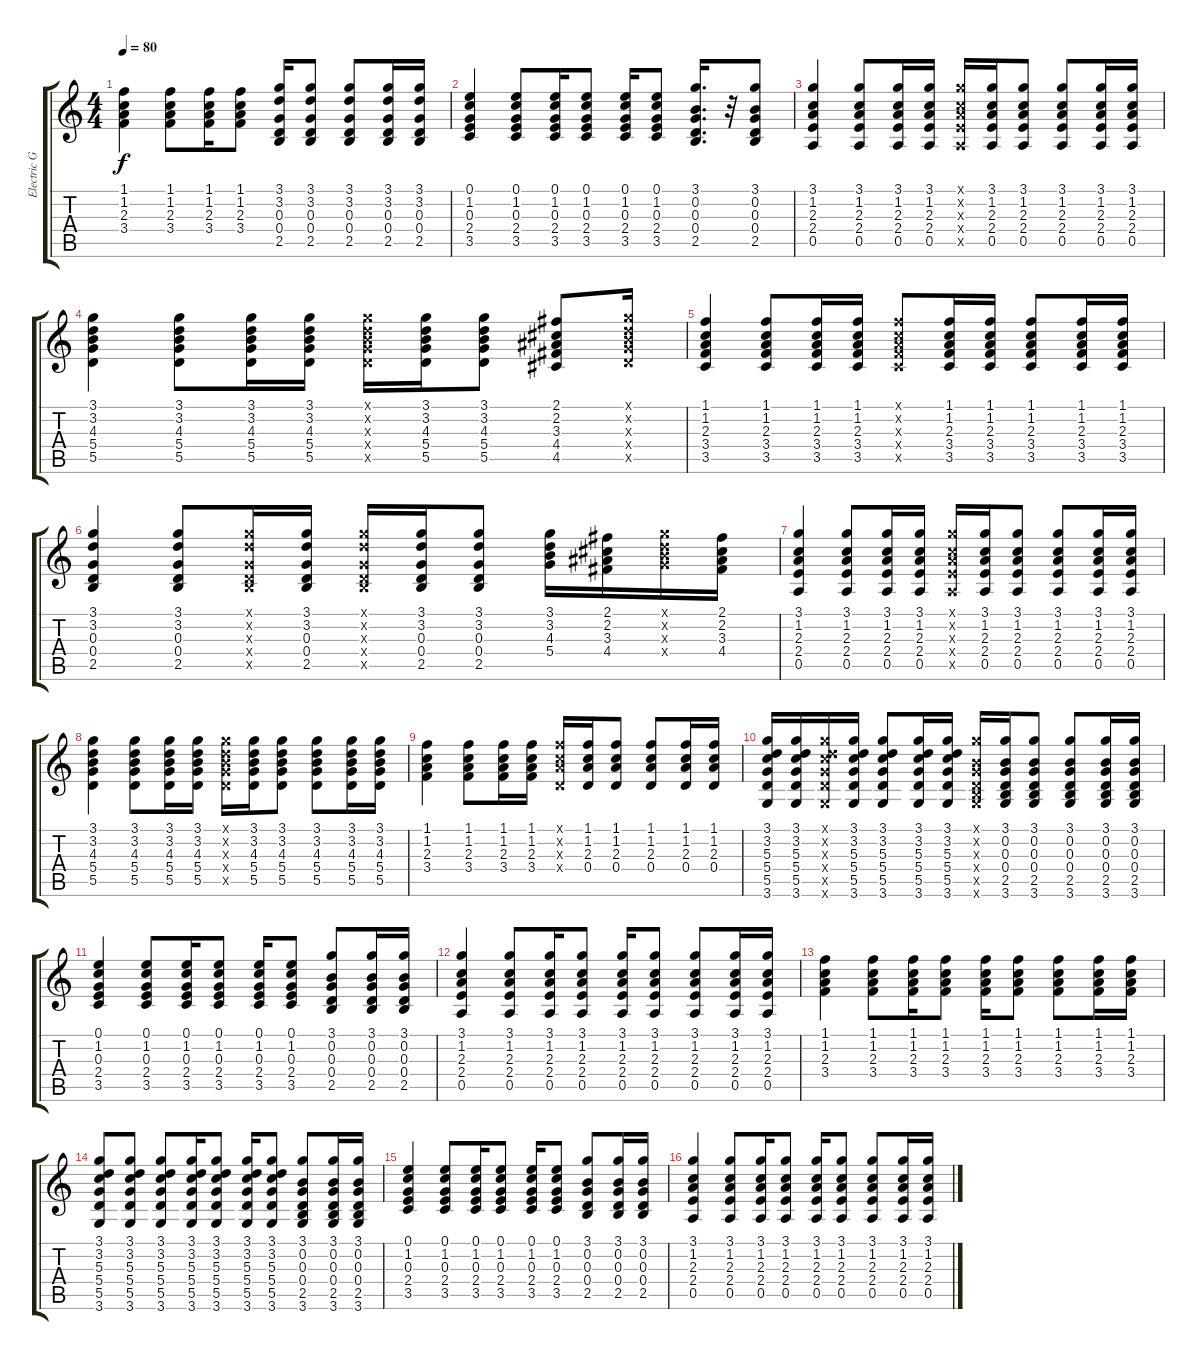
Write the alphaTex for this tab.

\track ("Electric Guitar (Drive)" "Electric G") {instrument overdrivenguitar}
\staff {score tabs}
\tuning (E4 B3 G3 D3 A2 E2) {hide}
\ts (4 4)
\tempo 80
\clef g2
\ks c
(1.1 1.2 2.3 3.4).4{dy f} (1.1 1.2 2.3 3.4).8 (1.1 1.2 2.3 3.4).16 (1.1 1.2 2.3 3.4).8 (3.1 3.2 0.3 0.4 2.5).16 (3.1 3.2 0.3 0.4 2.5).8 (3.1 3.2 0.3 0.4 2.5).8 (3.1 3.2 0.3 0.4 2.5).16 (3.1 3.2 0.3 0.4 2.5).16 |
(0.1 1.2 0.3 2.4 3.5).4 (0.1 1.2 0.3 2.4 3.5).8 (0.1 1.2 0.3 2.4 3.5).16 (0.1 1.2 0.3 2.4 3.5).8 (0.1 1.2 0.3 2.4 3.5).16 (0.1 1.2 0.3 2.4 3.5).8 (3.1 0.2 0.3 0.4 2.5).16{d} r.32 (3.1 0.2 0.3 0.4 2.5).8 |
(3.1 1.2 2.3 2.4 0.5).4 (3.1 1.2 2.3 2.4 0.5).8 (3.1 1.2 2.3 2.4 0.5).16 (3.1 1.2 2.3 2.4 0.5).16 (3.1{x} 1.2{x} 2.3{x} 2.4{x} 0.5{x}).16 (3.1 1.2 2.3 2.4 0.5).16 (3.1 1.2 2.3 2.4 0.5).8 (3.1 1.2 2.3 2.4 0.5).8 (3.1 1.2 2.3 2.4 0.5).16 (3.1 1.2 2.3 2.4 0.5).16 |
(3.1 3.2 4.3 5.4 5.5).4 (3.1 3.2 4.3 5.4 5.5).8 (3.1 3.2 4.3 5.4 5.5).16 (3.1 3.2 4.3 5.4 5.5).16 (3.1{x} 3.2{x} 4.3{x} 5.4{x} 5.5{x}).16 (3.1 3.2 4.3 5.4 5.5).16 (3.1 3.2 4.3 5.4 5.5).8 (2.1 2.2 3.3 4.4 4.5).8 (3.1{x} 3.2{x} 4.3{x} 5.4{x} 5.5{x}).16 |
(1.1 1.2 2.3 3.4 3.5).4 (1.1 1.2 2.3 3.4 3.5).8 (1.1 1.2 2.3 3.4 3.5).16 (1.1 1.2 2.3 3.4 3.5).16 (1.1{x} 1.2{x} 2.3{x} 3.4{x} 3.5{x}).8 (1.1 1.2 2.3 3.4 3.5).16 (1.1 1.2 2.3 3.4 3.5).16 (1.1 1.2 2.3 3.4 3.5).8 (1.1 1.2 2.3 3.4 3.5).16 (1.1 1.2 2.3 3.4 3.5).16 |
(3.1 3.2 0.3 0.4 2.5).4 (3.1 3.2 0.3 0.4 2.5).8 (3.1{x} 3.2{x} 0.3{x} 0.4{x} 2.5{x}).16 (3.1 3.2 0.3 0.4 2.5).16 (3.1{x} 3.2{x} 0.3{x} 0.4{x} 2.5{x}).16 (3.1 3.2 0.3 0.4 2.5).16 (3.1 3.2 0.3 0.4 2.5).8 (3.1 3.2 4.3 5.4).16 (2.1 2.2 3.3 4.4).16 (3.1{x} 3.2{x} 4.3{x} 5.4{x}).16 (2.1 2.2 3.3 4.4).16 |
(3.1 1.2 2.3 2.4 0.5).4 (3.1 1.2 2.3 2.4 0.5).8 (3.1 1.2 2.3 2.4 0.5).16 (3.1 1.2 2.3 2.4 0.5).16 (3.1{x} 1.2{x} 2.3{x} 2.4{x} 0.5{x}).16 (3.1 1.2 2.3 2.4 0.5).16 (3.1 1.2 2.3 2.4 0.5).8 (3.1 1.2 2.3 2.4 0.5).8 (3.1 1.2 2.3 2.4 0.5).16 (3.1 1.2 2.3 2.4 0.5).16 |
(3.1 3.2 4.3 5.4 5.5).4 (3.1 3.2 4.3 5.4 5.5).8 (3.1 3.2 4.3 5.4 5.5).16 (3.1 3.2 4.3 5.4 5.5).16 (3.1{x} 3.2{x} 4.3{x} 5.4{x} 5.5{x}).16 (3.1 3.2 4.3 5.4 5.5).16 (3.1 3.2 4.3 5.4 5.5).8 (3.1 3.2 4.3 5.4 5.5).8 (3.1 3.2 4.3 5.4 5.5).16 (3.1 3.2 4.3 5.4 5.5).16 |
(1.1 1.2 2.3 3.4).4 (1.1 1.2 2.3 3.4).8 (1.1 1.2 2.3 3.4).16 (1.1 1.2 2.3 3.4).16 (1.1{x} 1.2{x} 2.3{x} 0.4{x}).16 (1.1 1.2 2.3 0.4).16 (1.1 1.2 2.3 0.4).8 (1.1 1.2 2.3 0.4).8 (1.1 1.2 2.3 0.4).16 (1.1 1.2 2.3 0.4).16 |
(3.1 3.2 5.3 5.4 5.5 3.6).16 (3.1 3.2 5.3 5.4 5.5 3.6).16 (3.1{x} 3.2{x} 5.3{x} 5.4{x} 5.5{x} 3.6{x}).16 (3.1 3.2 5.3 5.4 5.5 3.6).16 (3.1 3.2 5.3 5.4 5.5 3.6).8 (3.1 3.2 5.3 5.4 5.5 3.6).16 (3.1 3.2 5.3 5.4 5.5 3.6).16 (3.1{x} 0.2{x} 0.3{x} 0.4{x} 2.5{x} 3.6{x}).16 (3.1 0.2 0.3 0.4 2.5 3.6).16 (3.1 0.2 0.3 0.4 2.5 3.6).8 (3.1 0.2 0.3 0.4 2.5 3.6).8 (3.1 0.2 0.3 0.4 2.5 3.6).16 (3.1 0.2 0.3 0.4 2.5 3.6).16 |
(0.1 1.2 0.3 2.4 3.5).4 (0.1 1.2 0.3 2.4 3.5).8 (0.1 1.2 0.3 2.4 3.5).16 (0.1 1.2 0.3 2.4 3.5).8 (0.1 1.2 0.3 2.4 3.5).16 (0.1 1.2 0.3 2.4 3.5).8 (3.1 0.2 0.3 0.4 2.5).8 (3.1 0.2 0.3 0.4 2.5).16 (3.1 0.2 0.3 0.4 2.5).16 |
(3.1 1.2 2.3 2.4 0.5).4 (3.1 1.2 2.3 2.4 0.5).8 (3.1 1.2 2.3 2.4 0.5).16 (3.1 1.2 2.3 2.4 0.5).8 (3.1 1.2 2.3 2.4 0.5).16 (3.1 1.2 2.3 2.4 0.5).8 (3.1 1.2 2.3 2.4 0.5).8 (3.1 1.2 2.3 2.4 0.5).16 (3.1 1.2 2.3 2.4 0.5).16 |
(1.1 1.2 2.3 3.4).4 (1.1 1.2 2.3 3.4).8 (1.1 1.2 2.3 3.4).16 (1.1 1.2 2.3 3.4).8 (1.1 1.2 2.3 3.4).16 (1.1 1.2 2.3 3.4).8 (1.1 1.2 2.3 3.4).8 (1.1 1.2 2.3 3.4).16 (1.1 1.2 2.3 3.4).16 |
(3.1 3.2 5.3 5.4 5.5 3.6).8 (3.1 3.2 5.3 5.4 5.5 3.6).8 (3.1 3.2 5.3 5.4 5.5 3.6).8 (3.1 3.2 5.3 5.4 5.5 3.6).16 (3.1 3.2 5.3 5.4 5.5 3.6).8 (3.1 3.2 5.3 5.4 5.5 3.6).16 (3.1 3.2 5.3 5.4 5.5 3.6).8 (3.1 0.2 0.3 0.4 2.5 3.6).8 (3.1 0.2 0.3 0.4 2.5 3.6).16 (3.1 0.2 0.3 0.4 2.5 3.6).16 |
(0.1 1.2 0.3 2.4 3.5).4 (0.1 1.2 0.3 2.4 3.5).8 (0.1 1.2 0.3 2.4 3.5).16 (0.1 1.2 0.3 2.4 3.5).8 (0.1 1.2 0.3 2.4 3.5).16 (0.1 1.2 0.3 2.4 3.5).8 (3.1 0.2 0.3 0.4 2.5).8 (3.1 0.2 0.3 0.4 2.5).16 (3.1 0.2 0.3 0.4 2.5).16 |
(3.1 1.2 2.3 2.4 0.5).4 (3.1 1.2 2.3 2.4 0.5).8 (3.1 1.2 2.3 2.4 0.5).16 (3.1 1.2 2.3 2.4 0.5).8 (3.1 1.2 2.3 2.4 0.5).16 (3.1 1.2 2.3 2.4 0.5).8 (3.1 1.2 2.3 2.4 0.5).8 (3.1 1.2 2.3 2.4 0.5).16 (3.1 1.2 2.3 2.4 0.5).16
